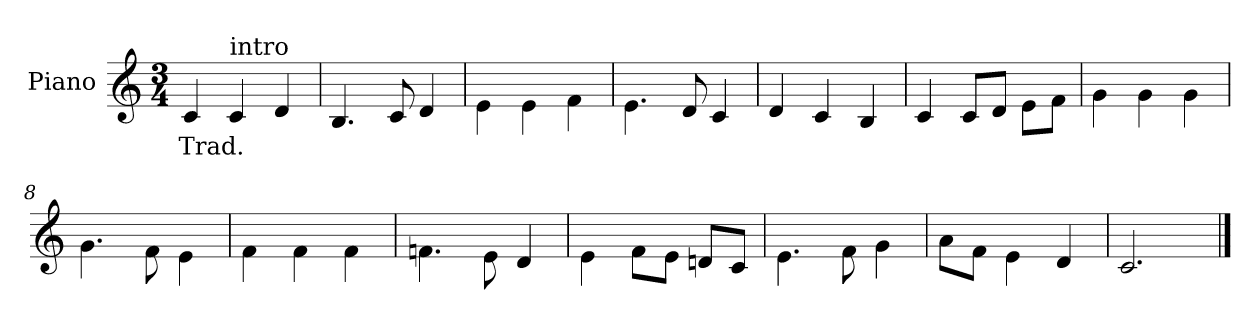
**kern	**text
*part1	*part1
*staff1	*staff1
*I"Piano	*
*clefG2	*
*k[]	*
*C:	*
*M3/4	*
*MM80	*
=1	=1
!	!LO:LY:b
4c/	Trad.
!LO:TX:a:t=intro	!
4c/	.
4d/	.
=2	=2
4.B/	.
8c/	.
4d/	.
=3	=3
4e\	.
4e\	.
4f\	.
=4	=4
4.e\	.
8d/	.
4c/	.
=5	=5
4d/	.
4c/	.
4B/	.
=6	=6
4c/	.
8c/L	.
8d/J	.
8e\L	.
8f\J	.
=7	=7
4g\	.
4g\	.
4g\	.
=8	=8
4.g\	.
8f\	.
4e\	.
=9	=9
4f\	.
4f\	.
4f\	.
!!LO:LB:g=z
=10	=10
4.fn\	.
8e\	.
4d/	.
=11	=11
4e\	.
8f\L	.
8e\J	.
8dn/L	.
8c/J	.
=12	=12
4.e\	.
8f\	.
4g\	.
=13	=13
8a\L	.
8f\J	.
4e\	.
4d/	.
=14	=14
2.c/	.
==	==
*-	*-
